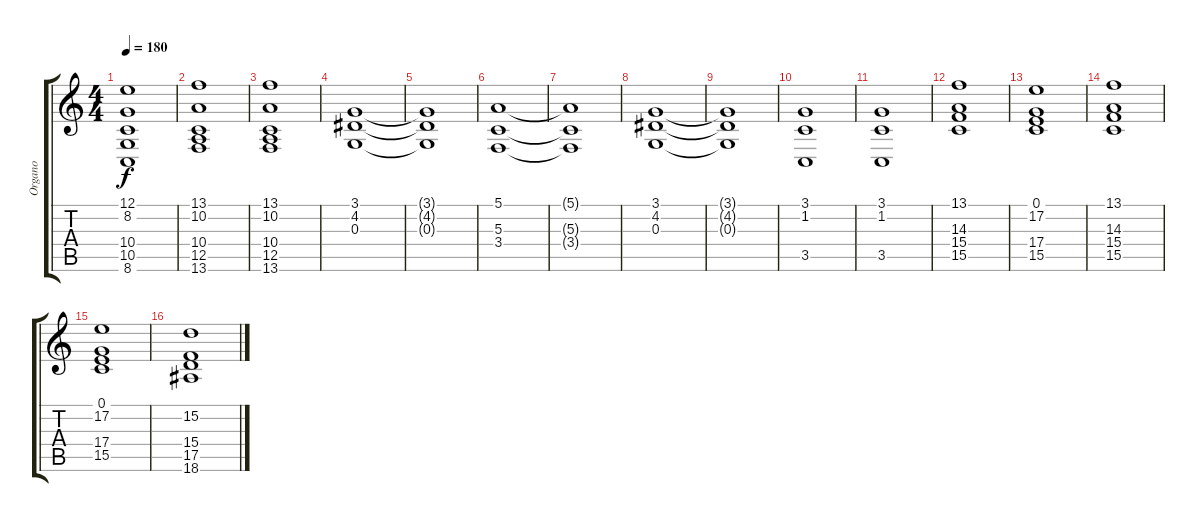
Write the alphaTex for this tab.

\track ("Organo" "Organo") {instrument ocarina}
\staff {score tabs}
\tuning (E4 B3 G3 D3 A2 E2) {hide}
\ts (4 4)
\tempo 180
\clef g2
\ks c
(12.1 8.2 10.4 10.5 8.6).1{dy f} |
(13.1 10.2 10.4 12.5 13.6).1 |
(13.1 10.2 10.4 12.5 13.6).1 |
(3.1 4.2 0.3).1 |
(3.1{t} 4.2{t} 0.3{t}).1 |
(5.1 5.3 3.4).1 |
(5.1{t} 5.3{t} 3.4{t}).1 |
(3.1 4.2 0.3).1 |
(3.1{t} 4.2{t} 0.3{t}).1 |
(3.1 1.2 3.5).1 |
(3.1 1.2 3.5).1 |
(13.1 14.3 15.4 15.5).1 |
(0.1 17.2 17.4 15.5).1 |
(13.1 14.3 15.4 15.5).1 |
(0.1 17.2 17.4 15.5).1 |
(15.2 15.4 17.5 18.6).1
